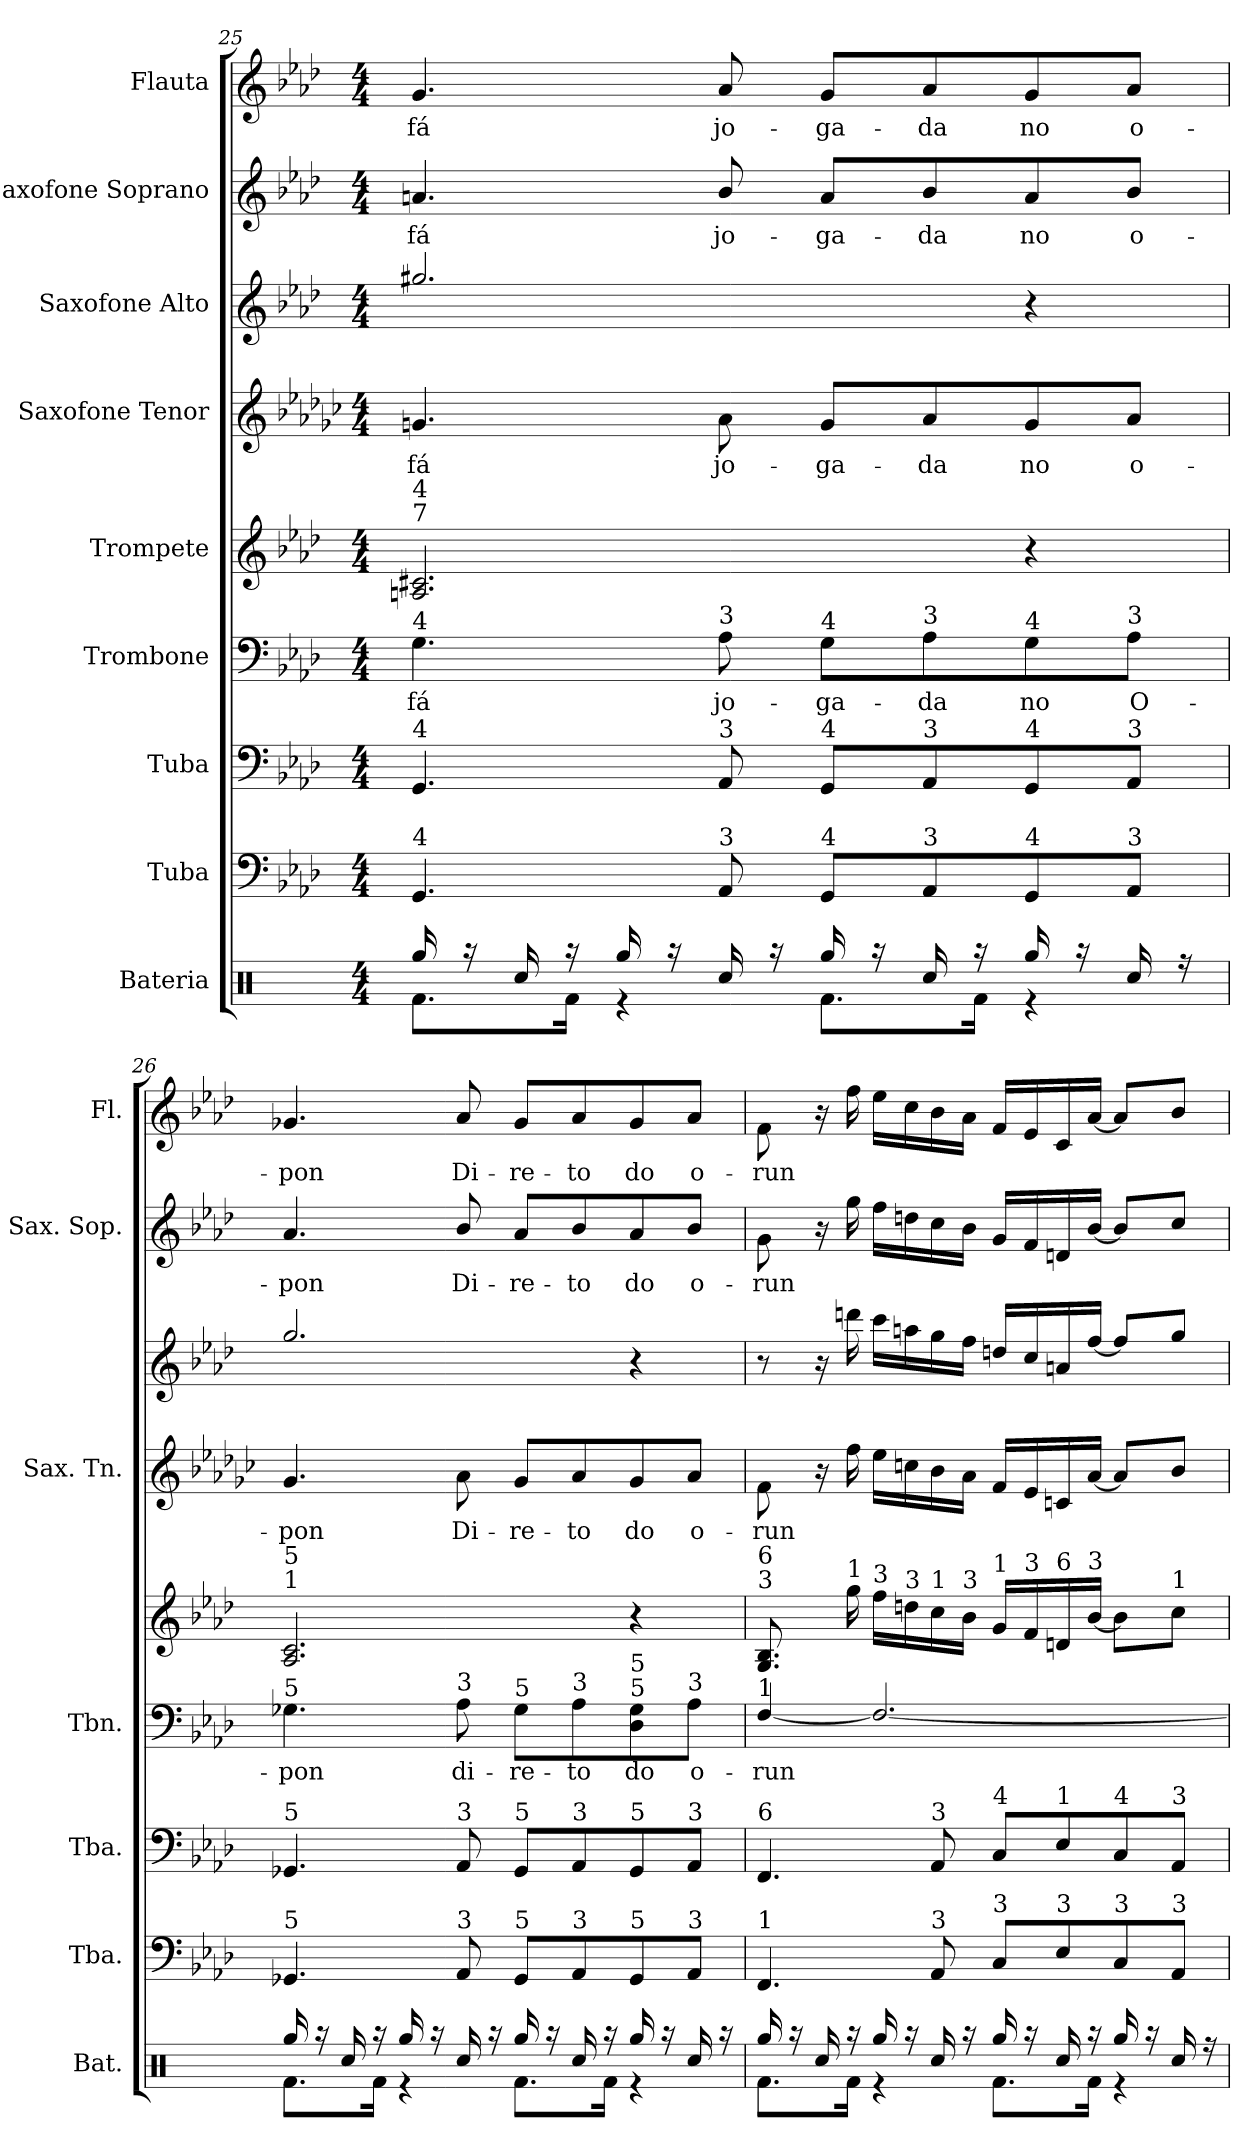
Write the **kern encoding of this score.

**kern	**kern	**kern	**kern	**text	**kern	**kern	**text	**kern	**kern	**text	**kern	**text
*part9	*part8	*part7	*part6	*part6	*part5	*part4	*part4	*part3	*part2	*part2	*part1	*part1
*staff9	*staff8	*staff7	*staff6	*staff6	*staff5	*staff4	*staff4	*staff3	*staff2	*staff2	*staff1	*staff1
*I"Bateria	*I"Tuba	*I"Tuba	*I"Trombone	*	*I"Trompete	*I"Saxofone Tenor	*	*I"Saxofone Alto	*I"Saxofone Soprano	*	*I"Flauta	*
*I'Bat.	*I'Tba.	*I'Tba.	*I'Tbn.	*	*	*I'Sax. Tn.	*	*	*I'Sax. Sop.	*	*I'Fl.	*
*clefX	*clefF4	*clefF4	*clefF4	*	*clefG2	*clefG2	*	*clefG2	*clefG2	*	*clefG2	*
*	*	*	*	*	*ITrd1c2	*ITrd8c14	*	*ITrd5c9	*ITrd1c2	*	*	*
*k[]	*k[b-e-a-d-]	*k[b-e-a-d-]	*k[b-e-a-d-]	*	*k[b-e-a-d-g-c-]	*k[b-e-a-d-g-c-]	*	*k[b-e-a-d-g-c-f-]	*k[b-e-a-d-g-c-]	*	*k[b-e-a-d-]	*
*M4/4	*M4/4	*M4/4	*M4/4	*	*M4/4	*M4/4	*	*M4/4	*M4/4	*	*M4/4	*
=25	=25	=25	=25	=25	=25	=25	=25	=25	=25	=25	=25	=25
*^	*	*	*	*	*	*	*	*	*	*	*	*
!	!	!	!	!	!	!LO:TX:a:t=7	!	!	!	!	!	!	!
!	!	!	!	!	!	!LO:TX:a:t=4	!	!	!	!	!	!	!
!	!	!	!	!LO:TX:a:t=4	!	!	!	!	!	!	!	!	!
!	!	!	!LO:TX:a:t=4	!	!	!	!	!	!	!	!	!	!
!	!	!LO:TX:a:t=4	!	!	!	!	!	!	!	!	!	!	!
!	!	!	!	!	!LO:LY:b	!	!	!LO:LY:b	!	!	!LO:LY:b	!	!LO:LY:b
16Rgg/	8.Rf\L	4.GG/	4.GG/	4.G\	-fá	2.Gn/ 2.Bn/	4.Gn/	-fá	2.bn/	4.gn/	-fá	4.g/	-fá
16r	.	.	.	.	.	.	.	.	.	.	.	.	.
16Rcc/	.	.	.	.	.	.	.	.	.	.	.	.	.
16r	16Rf\Jk	.	.	.	.	.	.	.	.	.	.	.	.
16Rgg/	4r	.	.	.	.	.	.	.	.	.	.	.	.
16r	.	.	.	.	.	.	.	.	.	.	.	.	.
!	!	!	!	!LO:TX:a:t=3	!	!	!	!	!	!	!	!	!
!	!	!	!LO:TX:a:t=3	!	!	!	!	!	!	!	!	!	!
!	!	!LO:TX:a:t=3	!	!	!	!	!	!	!	!	!	!	!
!	!	!	!	!	!LO:LY:b	!	!	!LO:LY:b	!	!	!LO:LY:b	!	!LO:LY:b
16Rcc/	.	8AA-/	8AA-/	8A-\	jo-	.	8A-\	jo-	.	8a-/	jo-	8a-/	jo-
16r	.	.	.	.	.	.	.	.	.	.	.	.	.
!	!	!	!	!LO:TX:a:t=4	!	!	!	!	!	!	!	!	!
!	!	!	!LO:TX:a:t=4	!	!	!	!	!	!	!	!	!	!
!	!	!LO:TX:a:t=4	!	!	!	!	!	!	!	!	!	!	!
!	!	!	!	!	!LO:LY:b	!	!	!LO:LY:b	!	!	!LO:LY:b	!	!LO:LY:b
16Rgg/	8.Rf\L	8GG/L	8GG/L	8G\L	-ga-	.	8G/L	-ga-	.	8g/L	-ga-	8g/L	-ga-
16r	.	.	.	.	.	.	.	.	.	.	.	.	.
!	!	!	!	!LO:TX:a:t=3	!	!	!	!	!	!	!	!	!
!	!	!	!LO:TX:a:t=3	!	!	!	!	!	!	!	!	!	!
!	!	!LO:TX:a:t=3	!	!	!	!	!	!	!	!	!	!	!
!	!	!	!	!	!LO:LY:b	!	!	!LO:LY:b	!	!	!LO:LY:b	!	!LO:LY:b
16Rcc/	.	8AA-/	8AA-/	8A-\	-da	.	8A-/	-da	.	8a-/	-da	8a-/	-da
16r	16Rf\Jk	.	.	.	.	.	.	.	.	.	.	.	.
!	!	!	!	!LO:TX:a:t=4	!	!	!	!	!	!	!	!	!
!	!	!	!LO:TX:a:t=4	!	!	!	!	!	!	!	!	!	!
!	!	!LO:TX:a:t=4	!	!	!	!	!	!	!	!	!	!	!
!	!	!	!	!	!LO:LY:b	!	!	!LO:LY:b	!	!	!LO:LY:b	!	!LO:LY:b
16Rgg/	4r	8GG/	8GG/	8G\	no	4r	8G/	no	4r	8g/	no	8g/	no
16r	.	.	.	.	.	.	.	.	.	.	.	.	.
!	!	!	!	!LO:TX:a:t=3	!	!	!	!	!	!	!	!	!
!	!	!	!LO:TX:a:t=3	!	!	!	!	!	!	!	!	!	!
!	!	!LO:TX:a:t=3	!	!	!	!	!	!	!	!	!	!	!
!	!	!	!	!	!LO:LY:b	!	!	!LO:LY:b	!	!	!LO:LY:b	!	!LO:LY:b
16Rcc/	.	8AA-/J	8AA-/J	8A-\J	O-	.	8A-/J	o-	.	8a-/J	o-	8a-/J	o-
16r	.	.	.	.	.	.	.	.	.	.	.	.	.
=26	=26	=26	=26	=26	=26	=26	=26	=26	=26	=26	=26	=26	=26
!	!	!	!	!	!	!LO:TX:a:t=1	!	!	!	!	!	!	!
!	!	!	!	!	!	!LO:TX:a:t=5	!	!	!	!	!	!	!
!	!	!	!	!LO:TX:a:t=5	!	!	!	!	!	!	!	!	!
!	!	!	!LO:TX:a:t=5	!	!	!	!	!	!	!	!	!	!
!	!	!LO:TX:a:t=5	!	!	!	!	!	!	!	!	!	!	!
!	!	!	!	!	!LO:LY:b	!	!	!LO:LY:b	!	!	!LO:LY:b	!	!LO:LY:b
16Rgg/	8.Rf\L	4.GG-X/	4.GG-X/	4.G-X\	-pon	2.G-/ 2.B-/	4.G-/	-pon	2.b-/	4.g-/	-pon	4.g-X/	-pon
16r	.	.	.	.	.	.	.	.	.	.	.	.	.
16Rcc/	.	.	.	.	.	.	.	.	.	.	.	.	.
16r	16Rf\Jk	.	.	.	.	.	.	.	.	.	.	.	.
16Rgg/	4r	.	.	.	.	.	.	.	.	.	.	.	.
16r	.	.	.	.	.	.	.	.	.	.	.	.	.
!	!	!	!	!LO:TX:a:t=3	!	!	!	!	!	!	!	!	!
!	!	!	!LO:TX:a:t=3	!	!	!	!	!	!	!	!	!	!
!	!	!LO:TX:a:t=3	!	!	!	!	!	!	!	!	!	!	!
!	!	!	!	!	!LO:LY:b	!	!	!LO:LY:b	!	!	!LO:LY:b	!	!LO:LY:b
16Rcc/	.	8AA-/	8AA-/	8A-\	di-	.	8A-\	Di-	.	8a-/	Di-	8a-/	Di-
16r	.	.	.	.	.	.	.	.	.	.	.	.	.
!	!	!	!	!LO:TX:a:t=5	!	!	!	!	!	!	!	!	!
!	!	!	!LO:TX:a:t=5	!	!	!	!	!	!	!	!	!	!
!	!	!LO:TX:a:t=5	!	!	!	!	!	!	!	!	!	!	!
!	!	!	!	!	!LO:LY:b	!	!	!LO:LY:b	!	!	!LO:LY:b	!	!LO:LY:b
16Rgg/	8.Rf\L	8GG-/L	8GG-/L	8G-\L	-re-	.	8G-/L	-re-	.	8g-/L	-re-	8g-/L	-re-
16r	.	.	.	.	.	.	.	.	.	.	.	.	.
!	!	!	!	!LO:TX:a:t=3	!	!	!	!	!	!	!	!	!
!	!	!	!LO:TX:a:t=3	!	!	!	!	!	!	!	!	!	!
!	!	!LO:TX:a:t=3	!	!	!	!	!	!	!	!	!	!	!
!	!	!	!	!	!LO:LY:b	!	!	!LO:LY:b	!	!	!LO:LY:b	!	!LO:LY:b
16Rcc/	.	8AA-/	8AA-/	8A-\	-to	.	8A-/	-to	.	8a-/	-to	8a-/	-to
16r	16Rf\Jk	.	.	.	.	.	.	.	.	.	.	.	.
!	!	!	!	!LO:TX:a:t=5	!	!	!	!	!	!	!	!	!
!	!	!	!	!LO:TX:a:t=5	!	!	!	!	!	!	!	!	!
!	!	!	!LO:TX:a:t=5	!	!	!	!	!	!	!	!	!	!
!	!	!LO:TX:a:t=5	!	!	!	!	!	!	!	!	!	!	!
!	!	!	!	!	!LO:LY:b	!	!	!LO:LY:b	!	!	!LO:LY:b	!	!LO:LY:b
16Rgg/	4r	8GG-/	8GG-/	8D-\ 8G-\	do	4r	8G-/	do	4r	8g-/	do	8g-/	do
16r	.	.	.	.	.	.	.	.	.	.	.	.	.
!	!	!	!	!LO:TX:a:t=3	!	!	!	!	!	!	!	!	!
!	!	!	!LO:TX:a:t=3	!	!	!	!	!	!	!	!	!	!
!	!	!LO:TX:a:t=3	!	!	!	!	!	!	!	!	!	!	!
!	!	!	!	!	!LO:LY:b	!	!	!LO:LY:b	!	!	!LO:LY:b	!	!LO:LY:b
16Rcc/	.	8AA-/J	8AA-/J	8A-\J	o-	.	8A-/J	o-	.	8a-/J	o-	8a-/J	o-
16r	.	.	.	.	.	.	.	.	.	.	.	.	.
=27	=27	=27	=27	=27	=27	=27	=27	=27	=27	=27	=27	=27	=27
!	!	!	!	!	!	!LO:TX:a:t=3	!	!	!	!	!	!	!
!	!	!	!	!	!	!LO:TX:a:t=6	!	!	!	!	!	!	!
!	!	!	!	!LO:TX:a:t=1	!	!	!	!	!	!	!	!	!
!	!	!	!LO:TX:a:t=6	!	!	!	!	!	!	!	!	!	!
!	!	!LO:TX:a:t=1	!	!	!	!	!	!	!	!	!	!	!
!	!	!	!	!	!LO:LY:b	!	!	!LO:LY:b	!	!	!LO:LY:b	!	!LO:LY:b
16Rgg/	8.Rf\L	4.FF/	4.FF/	[4F/	-run	8.F/ 8.A-/	8F\	-run	8r	8f\	-run	8f\	-run
16r	.	.	.	.	.	.	.	.	.	.	.	.	.
16Rcc/	.	.	.	.	.	.	16r	.	16r	16r	.	16r	.
!	!	!	!	!	!	!LO:TX:a:t=1	!	!	!	!	!	!	!
16r	16Rf\Jk	.	.	.	.	16ff\	16f\	.	16ffn\	16ff\	.	16ff\	.
!	!	!	!	!	!	!LO:TX:a:t=3	!	!	!	!	!	!	!
16Rgg/	4r	.	.	2.F/_	.	16ee-\LL	16e-\LL	.	16ee-\LL	16ee-\LL	.	16ee-\LL	.
!	!	!	!	!	!	!LO:TX:a:t=3	!	!	!	!	!	!	!
16r	.	.	.	.	.	16ccn\	16cn\	.	16ccn\	16ccn\	.	16cc\	.
!	!	!	!	!	!	!LO:TX:a:t=1	!	!	!	!	!	!	!
!	!	!	!LO:TX:a:t=3	!	!	!	!	!	!	!	!	!	!
!	!	!LO:TX:a:t=3	!	!	!	!	!	!	!	!	!	!	!
16Rcc/	.	8AA-/	8AA-/	.	.	16b-\	16B-\	.	16b-\	16b-\	.	16b-\	.
!	!	!	!	!	!	!LO:TX:a:t=3	!	!	!	!	!	!	!
16r	.	.	.	.	.	16a-\JJ	16A-\JJ	.	16a-\JJ	16a-\JJ	.	16a-\JJ	.
!	!	!	!	!	!	!LO:TX:a:t=1	!	!	!	!	!	!	!
!	!	!	!LO:TX:a:t=4	!	!	!	!	!	!	!	!	!	!
!	!	!LO:TX:a:t=3	!	!	!	!	!	!	!	!	!	!	!
16Rgg/	8.Rf\L	8C/L	8C/L	.	.	16f/LL	16F/LL	.	16fn/LL	16f/LL	.	16f/LL	.
!	!	!	!	!	!	!LO:TX:a:t=3	!	!	!	!	!	!	!
16r	.	.	.	.	.	16e-/	16E-/	.	16e-/	16e-/	.	16e-/	.
!	!	!	!	!	!	!LO:TX:a:t=6	!	!	!	!	!	!	!
!	!	!	!LO:TX:a:t=1	!	!	!	!	!	!	!	!	!	!
!	!	!LO:TX:a:t=3	!	!	!	!	!	!	!	!	!	!	!
16Rcc/	.	8E-/	8E-/	.	.	16cn/	16Cn/	.	16cn/	16cn/	.	16c/	.
!	!	!	!	!	!	!LO:TX:a:t=3	!	!	!	!	!	!	!
16r	16Rf\Jk	.	.	.	.	[16a-/JJ	[16A-/JJ	.	[16a-/JJ	[16a-/JJ	.	[16a-/JJ	.
!	!	!	!LO:TX:a:t=4	!	!	!	!	!	!	!	!	!	!
!	!	!LO:TX:a:t=3	!	!	!	!	!	!	!	!	!	!	!
16Rgg/	4r	8C/	8C/	.	.	8a-\L]	8A-/L]	.	8a-/L]	8a-/L]	.	8a-/L]	.
16r	.	.	.	.	.	.	.	.	.	.	.	.	.
!	!	!	!	!	!	!LO:TX:a:t=1	!	!	!	!	!	!	!
!	!	!	!LO:TX:a:t=3	!	!	!	!	!	!	!	!	!	!
!	!	!LO:TX:a:t=3	!	!	!	!	!	!	!	!	!	!	!
16Rcc/	.	8AA-/J	8AA-/J	.	.	8b-\J	8B-/J	.	8b-/J	8b-/J	.	8b-/J	.
16r	.	.	.	.	.	.	.	.	.	.	.	.	.
*v	*v	*	*	*	*	*	*	*	*	*	*	*	*
=	=	=	=	=	=	=	=	=	=	=	=	=
*-	*-	*-	*-	*-	*-	*-	*-	*-	*-	*-	*-	*-
